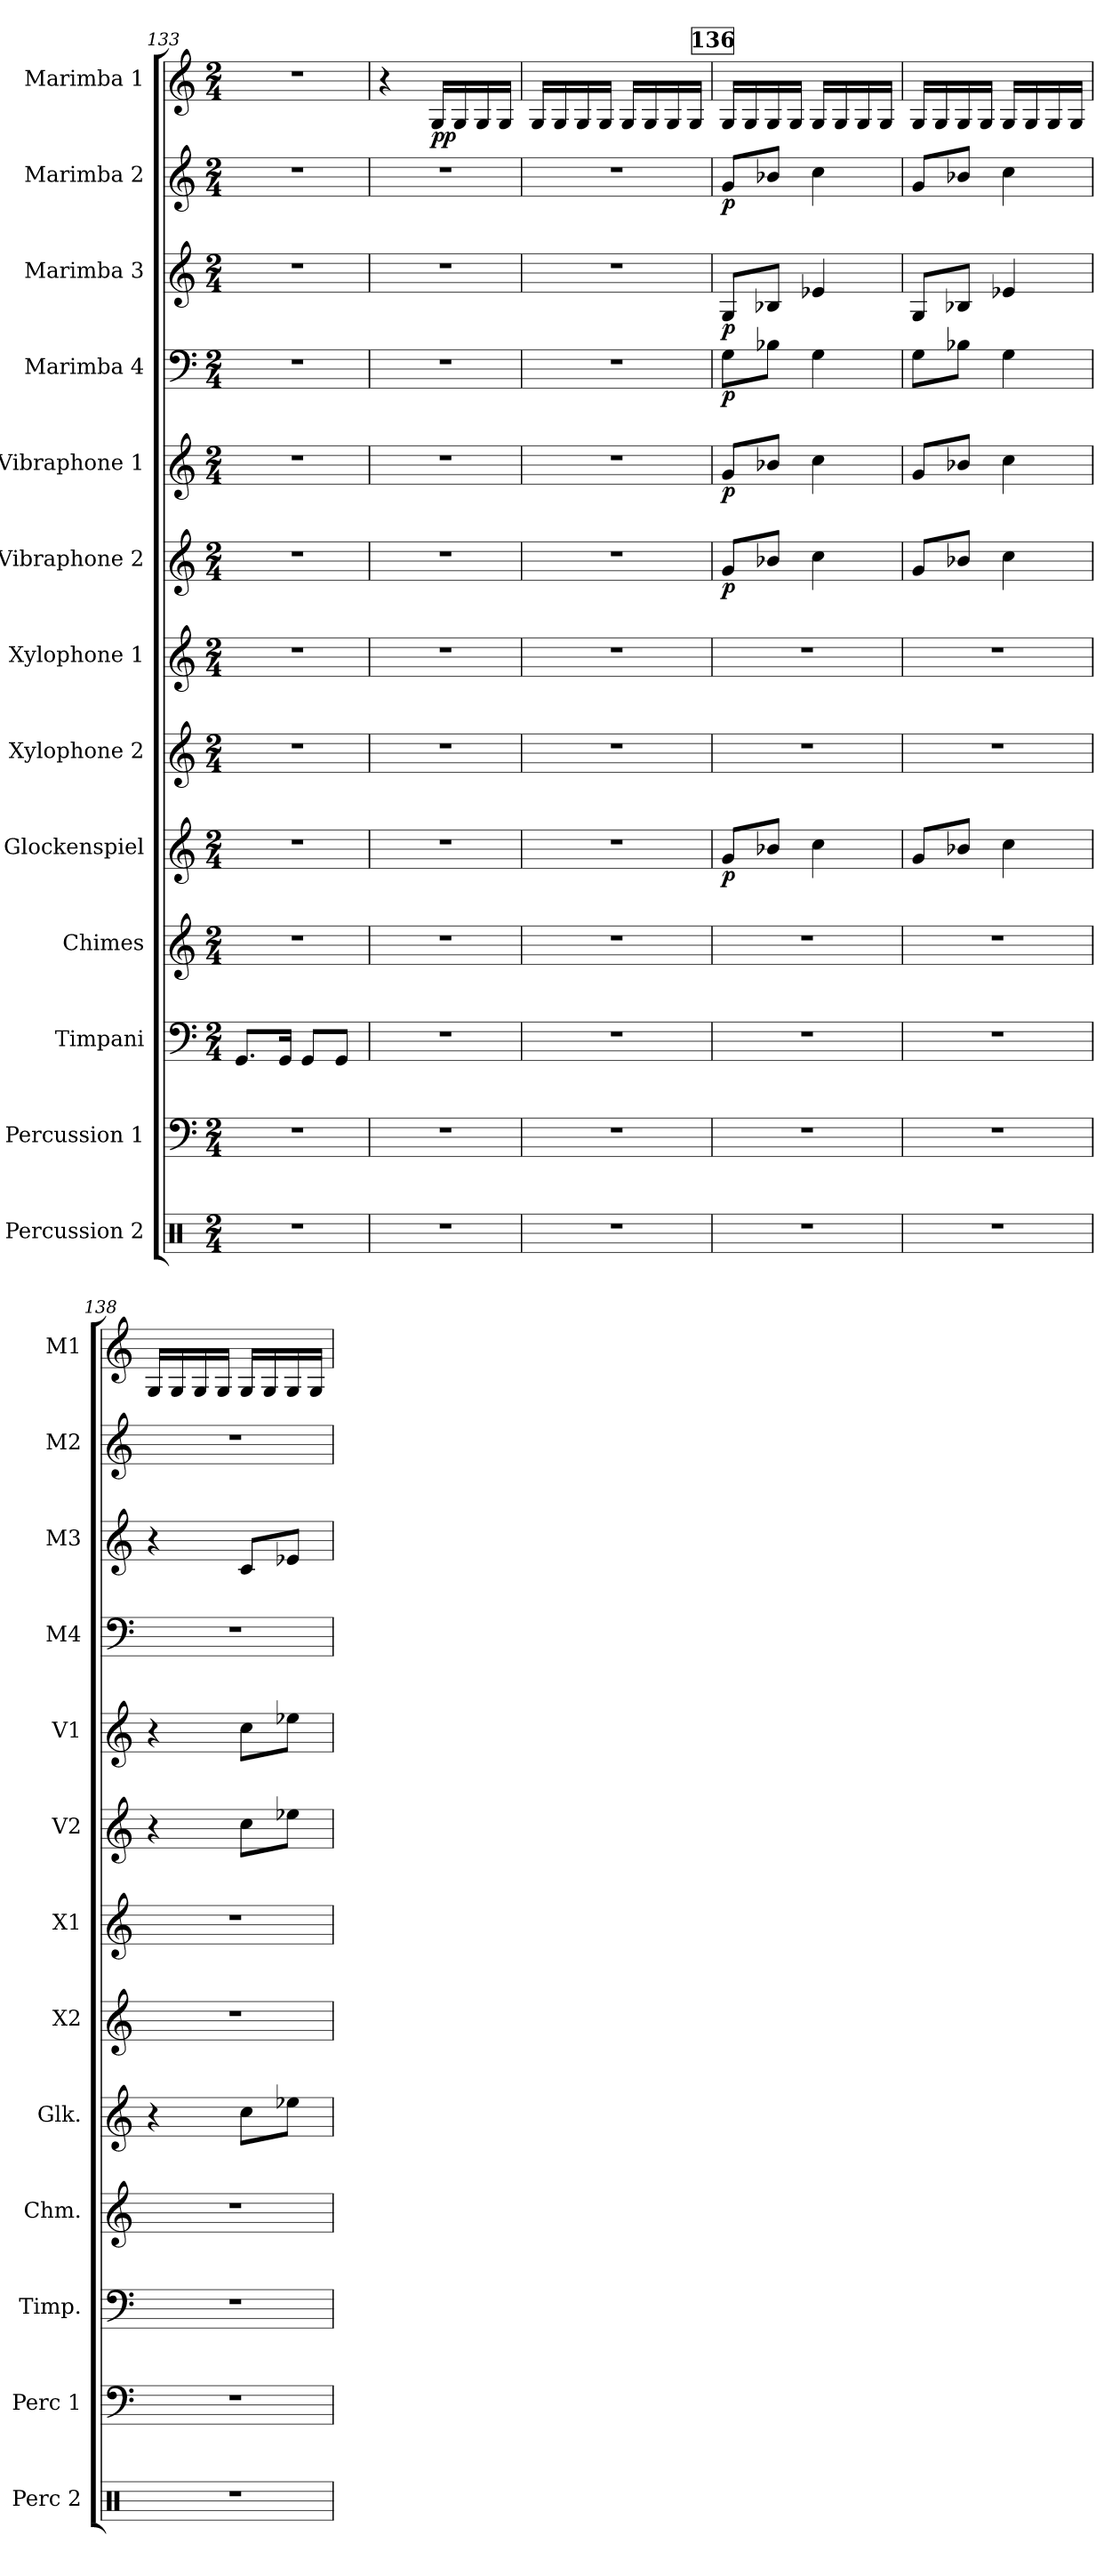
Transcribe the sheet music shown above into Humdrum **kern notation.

**kern	**kern	**kern	**kern	**kern	**dynam	**kern	**kern	**kern	**dynam	**kern	**dynam	**kern	**dynam	**kern	**dynam	**kern	**dynam	**kern	**dynam
*part13	*part12	*part11	*part10	*part9	*part9	*part8	*part7	*part6	*part6	*part5	*part5	*part4	*part4	*part3	*part3	*part2	*part2	*part1	*part1
*staff13	*staff12	*staff11	*staff10	*staff9	*staff9	*staff8	*staff7	*staff6	*staff6	*staff5	*staff5	*staff4	*staff4	*staff3	*staff3	*staff2	*staff2	*staff1	*staff1
*I"Percussion 2	*I"Percussion 1	*I"Timpani	*I"Chimes	*I"Glockenspiel	*	*I"Xylophone 2	*I"Xylophone 1	*I"Vibraphone 2	*	*I"Vibraphone 1	*	*I"Marimba 4	*	*I"Marimba 3	*	*I"Marimba 2	*	*I"Marimba 1	*
*I'Perc 2	*I'Perc 1	*I'Timp.	*I'Chm.	*I'Glk.	*	*I'X2	*I'X1	*I'V2	*	*I'V1	*	*I'M4	*	*I'M3	*	*I'M2	*	*I'M1	*
*clefX	*clefF4	*clefF4	*clefG2	*clefG2	*	*clefG2	*clefG2	*clefG2	*	*clefG2	*	*clefF4	*	*clefG2	*	*clefG2	*	*clefG2	*
*	*	*	*	*ITrd-14c-24	*	*ITrd-7c-12	*ITrd-7c-12	*	*	*	*	*	*	*	*	*	*	*	*
*k[]	*k[]	*k[]	*k[]	*k[]	*	*k[]	*k[]	*k[]	*	*k[]	*	*k[]	*	*k[]	*	*k[]	*	*k[]	*
*M2/4	*M2/4	*M2/4	*M2/4	*M2/4	*	*M2/4	*M2/4	*M2/4	*	*M2/4	*	*M2/4	*	*M2/4	*	*M2/4	*	*M2/4	*
=133	=133	=133	=133	=133	=133	=133	=133	=133	=133	=133	=133	=133	=133	=133	=133	=133	=133	=133	=133
2r	2r	8.GG/L	2r	2r	.	2r	2r	2r	.	2r	.	2r	.	2r	.	2r	.	2r	.
.	.	16GG/Jk	.	.	.	.	.	.	.	.	.	.	.	.	.	.	.	.	.
.	.	8GG/L	.	.	.	.	.	.	.	.	.	.	.	.	.	.	.	.	.
.	.	8GG/J	.	.	.	.	.	.	.	.	.	.	.	.	.	.	.	.	.
=134	=134	=134	=134	=134	=134	=134	=134	=134	=134	=134	=134	=134	=134	=134	=134	=134	=134	=134	=134
2r	2r	2r	2r	2r	.	2r	2r	2r	.	2r	.	2r	.	2r	.	2r	.	4r	.
!	!	!	!	!	!	!	!	!	!	!	!	!	!	!	!	!	!	!	!LO:DY:b
.	.	.	.	.	.	.	.	.	.	.	.	.	.	.	.	.	.	16G/LL	pp
.	.	.	.	.	.	.	.	.	.	.	.	.	.	.	.	.	.	16G/	.
.	.	.	.	.	.	.	.	.	.	.	.	.	.	.	.	.	.	16G/	.
.	.	.	.	.	.	.	.	.	.	.	.	.	.	.	.	.	.	16G/JJ	.
=135	=135	=135	=135	=135	=135	=135	=135	=135	=135	=135	=135	=135	=135	=135	=135	=135	=135	=135	=135
2r	2r	2r	2r	2r	.	2r	2r	2r	.	2r	.	2r	.	2r	.	2r	.	16G/LL	.
.	.	.	.	.	.	.	.	.	.	.	.	.	.	.	.	.	.	16G/	.
.	.	.	.	.	.	.	.	.	.	.	.	.	.	.	.	.	.	16G/	.
.	.	.	.	.	.	.	.	.	.	.	.	.	.	.	.	.	.	16G/JJ	.
.	.	.	.	.	.	.	.	.	.	.	.	.	.	.	.	.	.	16G/LL	.
.	.	.	.	.	.	.	.	.	.	.	.	.	.	.	.	.	.	16G/	.
.	.	.	.	.	.	.	.	.	.	.	.	.	.	.	.	.	.	16G/	.
.	.	.	.	.	.	.	.	.	.	.	.	.	.	.	.	.	.	16G/JJ	.
!!LO:REH:place=s1:a:B:fs=14:t=136
=136	=136	=136	=136	=136	=136	=136	=136	=136	=136	=136	=136	=136	=136	=136	=136	=136	=136	=136	=136
!	!	!	!	!	!LO:DY:b	!	!	!	!LO:DY:b	!	!LO:DY:b	!	!LO:DY:b	!	!LO:DY:b	!	!LO:DY:b	!	!
2r	2r	2r	2r	8ggg/L	p	2r	2r	8g/L	p	8g/L	p	8G\L	p	8G/L	p	8g/L	p	16G/LL	.
.	.	.	.	.	.	.	.	.	.	.	.	.	.	.	.	.	.	16G/	.
.	.	.	.	8bbb-X/J	.	.	.	8b-X/J	.	8b-X/J	.	8B-X\J	.	8B-X/J	.	8b-X/J	.	16G/	.
.	.	.	.	.	.	.	.	.	.	.	.	.	.	.	.	.	.	16G/JJ	.
.	.	.	.	4cccc\	.	.	.	4cc\	.	4cc\	.	4G\	.	4e-X/	.	4cc\	.	16G/LL	.
.	.	.	.	.	.	.	.	.	.	.	.	.	.	.	.	.	.	16G/	.
.	.	.	.	.	.	.	.	.	.	.	.	.	.	.	.	.	.	16G/	.
.	.	.	.	.	.	.	.	.	.	.	.	.	.	.	.	.	.	16G/JJ	.
!!LO:PB:g=z
=137	=137	=137	=137	=137	=137	=137	=137	=137	=137	=137	=137	=137	=137	=137	=137	=137	=137	=137	=137
2r	2r	2r	2r	8ggg/L	.	2r	2r	8g/L	.	8g/L	.	8G\L	.	8G/L	.	8g/L	.	16G/LL	.
.	.	.	.	.	.	.	.	.	.	.	.	.	.	.	.	.	.	16G/	.
.	.	.	.	8bbb-X/J	.	.	.	8b-X/J	.	8b-X/J	.	8B-X\J	.	8B-X/J	.	8b-X/J	.	16G/	.
.	.	.	.	.	.	.	.	.	.	.	.	.	.	.	.	.	.	16G/JJ	.
.	.	.	.	4cccc\	.	.	.	4cc\	.	4cc\	.	4G\	.	4e-X/	.	4cc\	.	16G/LL	.
.	.	.	.	.	.	.	.	.	.	.	.	.	.	.	.	.	.	16G/	.
.	.	.	.	.	.	.	.	.	.	.	.	.	.	.	.	.	.	16G/	.
.	.	.	.	.	.	.	.	.	.	.	.	.	.	.	.	.	.	16G/JJ	.
=138	=138	=138	=138	=138	=138	=138	=138	=138	=138	=138	=138	=138	=138	=138	=138	=138	=138	=138	=138
2r	2r	2r	2r	4r	.	2r	2r	4r	.	4r	.	2r	.	4r	.	2r	.	16G/LL	.
.	.	.	.	.	.	.	.	.	.	.	.	.	.	.	.	.	.	16G/	.
.	.	.	.	.	.	.	.	.	.	.	.	.	.	.	.	.	.	16G/	.
.	.	.	.	.	.	.	.	.	.	.	.	.	.	.	.	.	.	16G/JJ	.
.	.	.	.	8cccc\L	.	.	.	8cc\L	.	8cc\L	.	.	.	8c/L	.	.	.	16G/LL	.
.	.	.	.	.	.	.	.	.	.	.	.	.	.	.	.	.	.	16G/	.
.	.	.	.	8eeee-X\J	.	.	.	8ee-X\J	.	8ee-X\J	.	.	.	8e-X/J	.	.	.	16G/	.
.	.	.	.	.	.	.	.	.	.	.	.	.	.	.	.	.	.	16G/JJ	.
=	=	=	=	=	=	=	=	=	=	=	=	=	=	=	=	=	=	=	=
*-	*-	*-	*-	*-	*-	*-	*-	*-	*-	*-	*-	*-	*-	*-	*-	*-	*-	*-	*-
